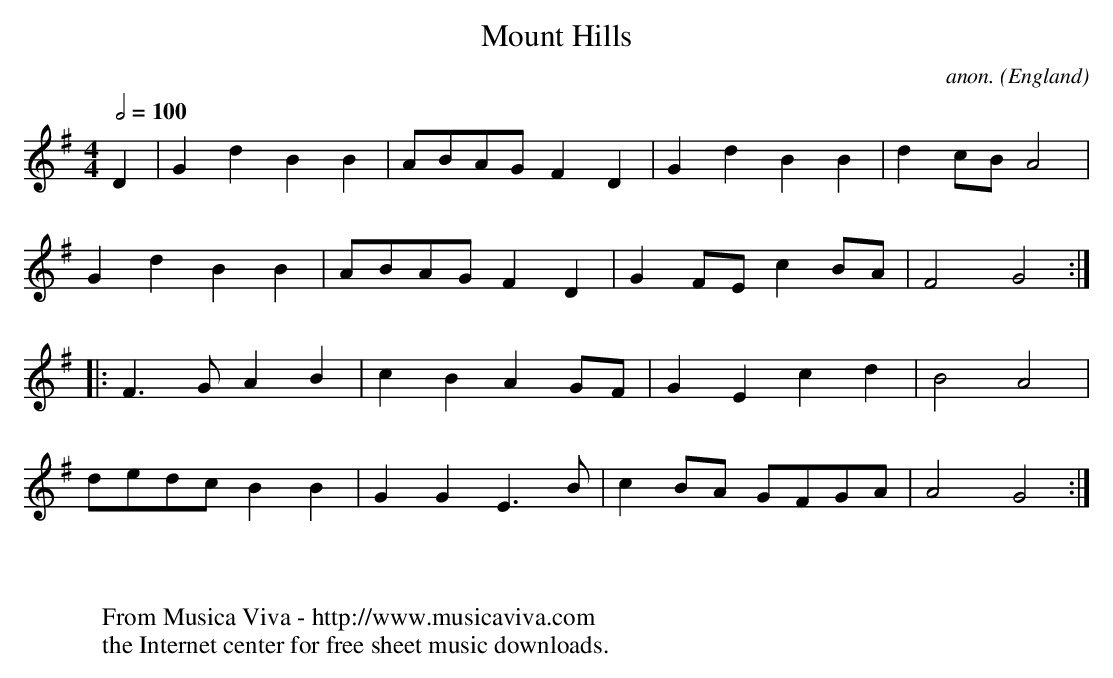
X:1
T:Mount Hills
C:anon.
O:England
M:4/4
L:1/4
Q:1/2=100
K:G
D|GdBB|A/B/A/G/FD|GdBB|dc/B/A2|
GdBB|A/B/A/G/FD|GF/-E/cB/-A/|F2G2:|
|:F>GAB|cBAG/-F/|GEcd|B2A2|
d/e/d/c/BB|GGE>B|cB/-A/ G/-F/G/-A/|A2G2:|
W:
W:
W:  From Musica Viva - http://www.musicaviva.com
W:  the Internet center for free sheet music downloads.
